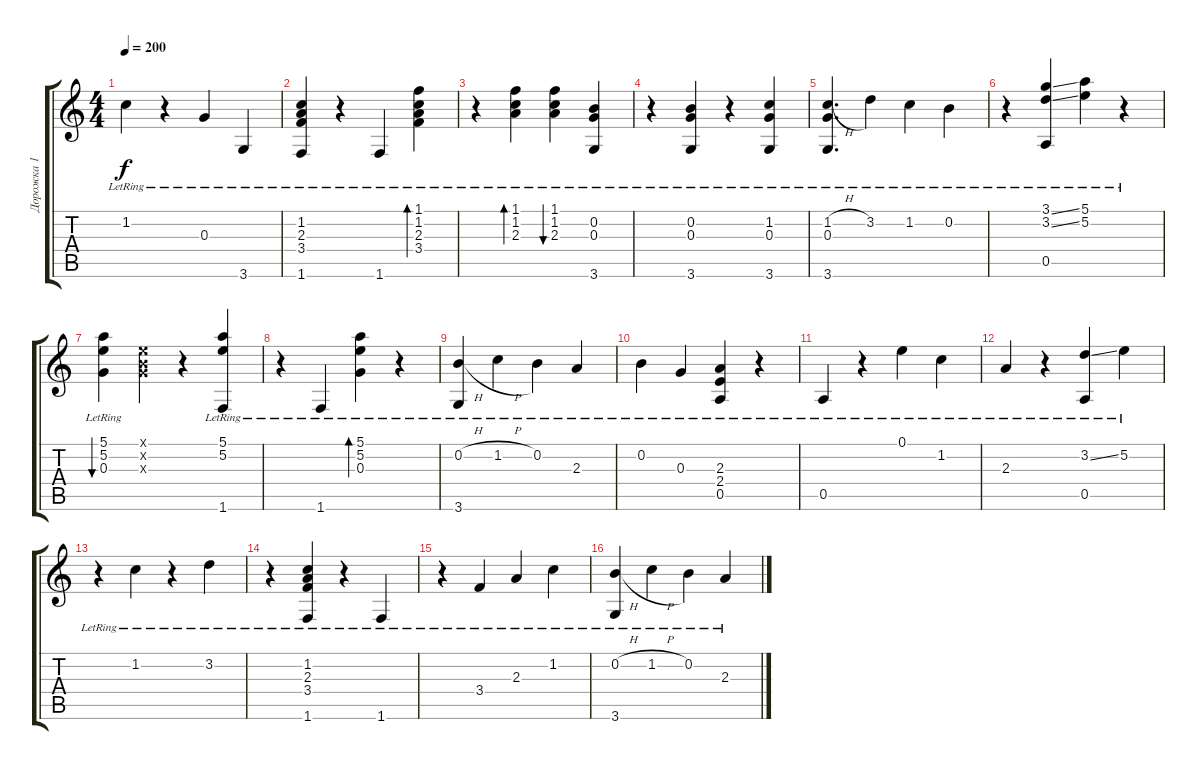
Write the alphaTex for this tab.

\track ("Дорожка 1" "Дорожка 1") {instrument acousticguitarsteel}
\staff {score tabs}
\tuning (E4 B3 G3 D3 A2 E2) {hide}
\ts (4 4)
\tempo 200
\clef g2
\ks c
1.2{lr}.4{dy f} r.4 0.3{lr}.4 3.6{lr}.4 |
(1.2{lr} 2.3{lr} 3.4{lr} 1.6{lr}).4 r.4 1.6{lr}.4 (1.1{lr} 1.2{lr} 2.3{lr} 3.4{lr}).4{bd 60} |
r.4 (1.1{lr} 1.2{lr} 2.3{lr}).4{bd 60} (1.1{lr} 1.2{lr} 2.3{lr}).4{bu 60} (0.2{lr} 0.3{lr} 3.6{lr}).4 |
r.4 (0.2{lr} 0.3{lr} 3.6{lr}).4 r.4 (1.2{lr} 0.3 3.6).4 |
(1.2{h lr} 0.3 3.6).4{d} 3.2{lr}.4 1.2{lr}.4 0.2{lr}.4 |
r.4 (3.1{ss lr} 3.2{ss lr} 0.5{lr}).4 (5.1{lr} 5.2{lr}).4 r.4 |
(5.1{lr} 5.2{lr} 0.3{lr}).4{bu 60} (0.1{x} 0.2{x} 0.3{x}).4 r.4 (5.1{lr} 5.2{lr} 1.6{lr}).4 |
r.4 1.6{lr}.4 (5.1{lr} 5.2{lr} 0.3{lr}).4{bd 60} r.4 |
(0.2{h lr} 3.6{lr}).4 1.2{h lr}.4 0.2{lr}.4 2.3{lr}.4 |
0.2{lr}.4 0.3{lr}.4 (2.3{lr} 2.4{lr} 0.5{lr}).4 r.4 |
0.5{lr}.4 r.4 0.1{lr}.4 1.2{lr}.4 |
2.3{lr}.4 r.4 (3.2{ss lr} 0.5).4 5.2{lr}.4 |
r.4 1.2{lr}.4 r.4 3.2{lr}.4 |
r.4 (1.2{lr} 2.3{lr} 3.4{lr} 1.6{lr}).4 r.4 1.6{lr}.4 |
r.4 3.4{lr}.4 2.3{lr}.4 1.2{lr}.4 |
(0.2{h lr} 3.6{lr}).4 1.2{h lr}.4 0.2{lr}.4 2.3{lr}.4
